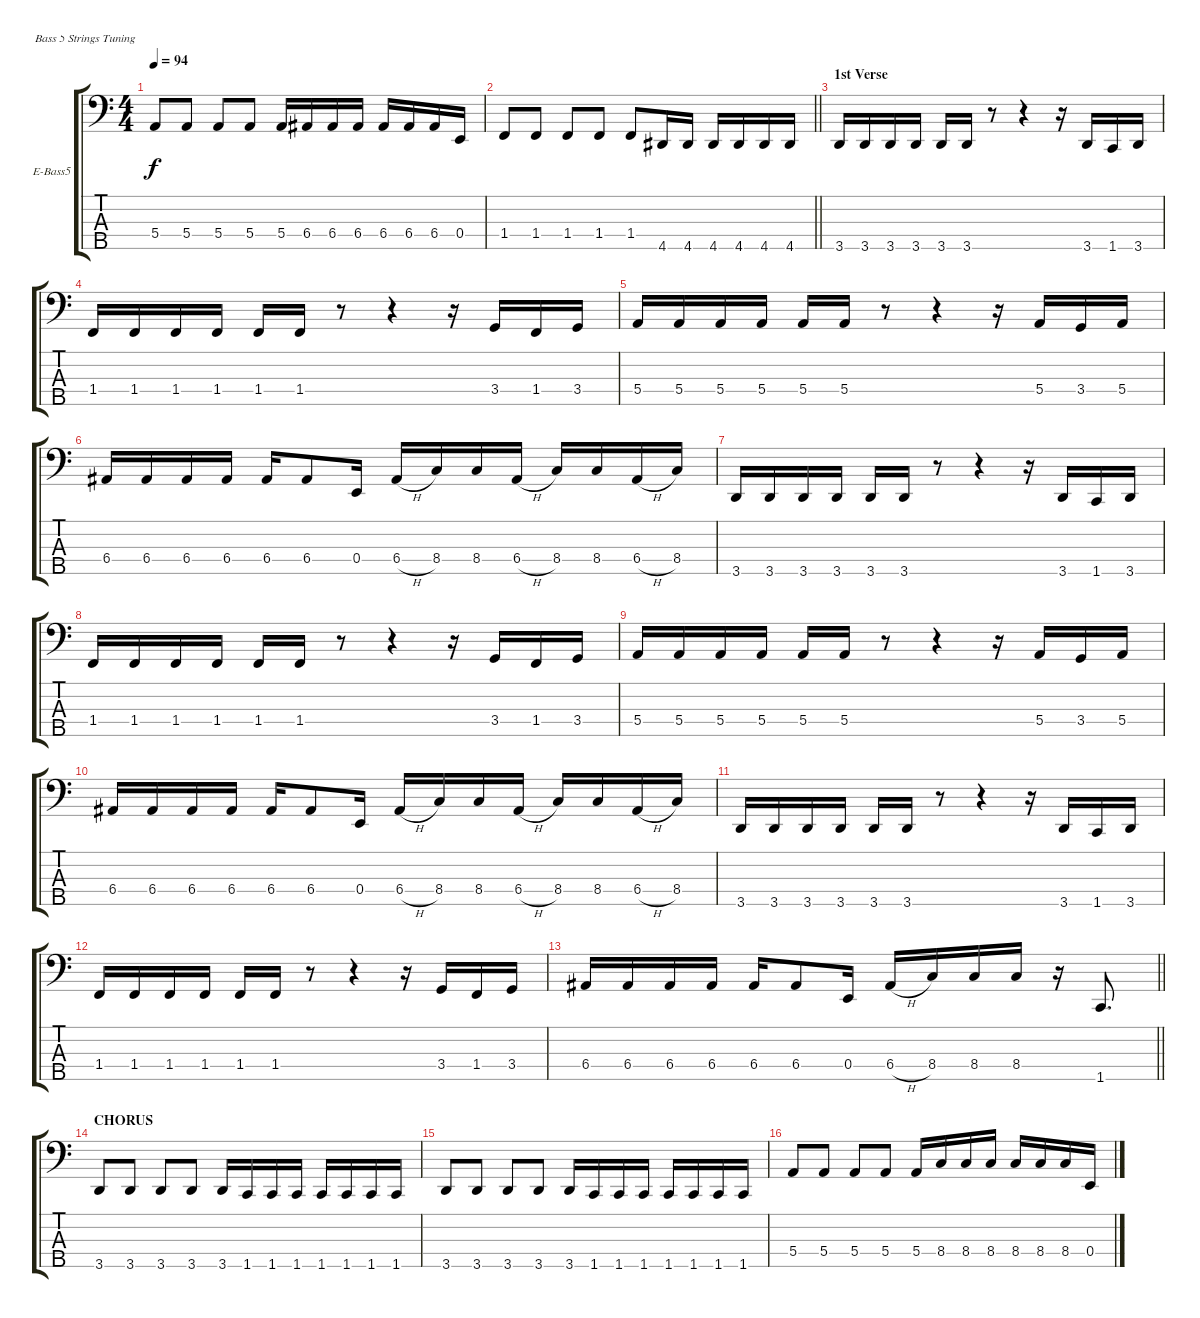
\bracketExtendMode groupsimilarinstruments
\firstSystemTrackNameOrientation horizontal
\otherSystemsTrackNameOrientation horizontal
\track ("Bass" "E-Bass5") {instrument electricbassfinger}
\staff {score tabs}
\tuning (G2 D2 A1 E1 B0)
\ts (4 4)
\tempo 94
\clef f4
\ks c
5.4.8{dy f} 5.4.8 5.4.8 5.4.8 5.4.16 6.4.16 6.4.16 6.4.16 6.4.16 6.4.16 6.4.16 0.4.16 |
\barLineRight lightlight
1.4.8 1.4.8 1.4.8 1.4.8 1.4.8 4.5.16 4.5.16 4.5.16 4.5.16 4.5.16 4.5.16 |
\section ("" "1st Verse")
3.5.16 3.5.16 3.5.16 3.5.16 3.5.16 3.5.16 r.8 r.4 r.16 3.5.16 1.5.16 3.5.16 |
1.4.16 1.4.16 1.4.16 1.4.16 1.4.16 1.4.16 r.8 r.4 r.16 3.4.16 1.4.16 3.4.16 |
5.4.16 5.4.16 5.4.16 5.4.16 5.4.16 5.4.16 r.8 r.4 r.16 5.4.16 3.4.16 5.4.16 |
6.4.16 6.4.16 6.4.16 6.4.16 6.4.16 6.4.8 0.4.16 6.4{h}.16 8.4.16 8.4.16 6.4{h}.16 8.4.16 8.4.16 6.4{h}.16 8.4.16 |
3.5.16 3.5.16 3.5.16 3.5.16 3.5.16 3.5.16 r.8 r.4 r.16 3.5.16 1.5.16 3.5.16 |
1.4.16 1.4.16 1.4.16 1.4.16 1.4.16 1.4.16 r.8 r.4 r.16 3.4.16 1.4.16 3.4.16 |
5.4.16 5.4.16 5.4.16 5.4.16 5.4.16 5.4.16 r.8 r.4 r.16 5.4.16 3.4.16 5.4.16 |
6.4.16 6.4.16 6.4.16 6.4.16 6.4.16 6.4.8 0.4.16 6.4{h}.16 8.4.16 8.4.16 6.4{h}.16 8.4.16 8.4.16 6.4{h}.16 8.4.16 |
3.5.16 3.5.16 3.5.16 3.5.16 3.5.16 3.5.16 r.8 r.4 r.16 3.5.16 1.5.16 3.5.16 |
1.4.16 1.4.16 1.4.16 1.4.16 1.4.16 1.4.16 r.8 r.4 r.16 3.4.16 1.4.16 3.4.16 |
\barLineRight lightlight
6.4.16 6.4.16 6.4.16 6.4.16 6.4.16 6.4.8 0.4.16 6.4{h}.16 8.4.16 8.4.16 8.4.16 r.16 1.5.8{d} |
\section ("" "CHORUS")
3.5.8 3.5.8 3.5.8 3.5.8 3.5.16 1.5.16 1.5.16 1.5.16 1.5.16 1.5.16 1.5.16 1.5.16 |
3.5.8 3.5.8 3.5.8 3.5.8 3.5.16 1.5.16 1.5.16 1.5.16 1.5.16 1.5.16 1.5.16 1.5.16 |
5.4.8 5.4.8 5.4.8 5.4.8 5.4.16 8.4.16 8.4.16 8.4.16 8.4.16 8.4.16 8.4.16 0.4.16
